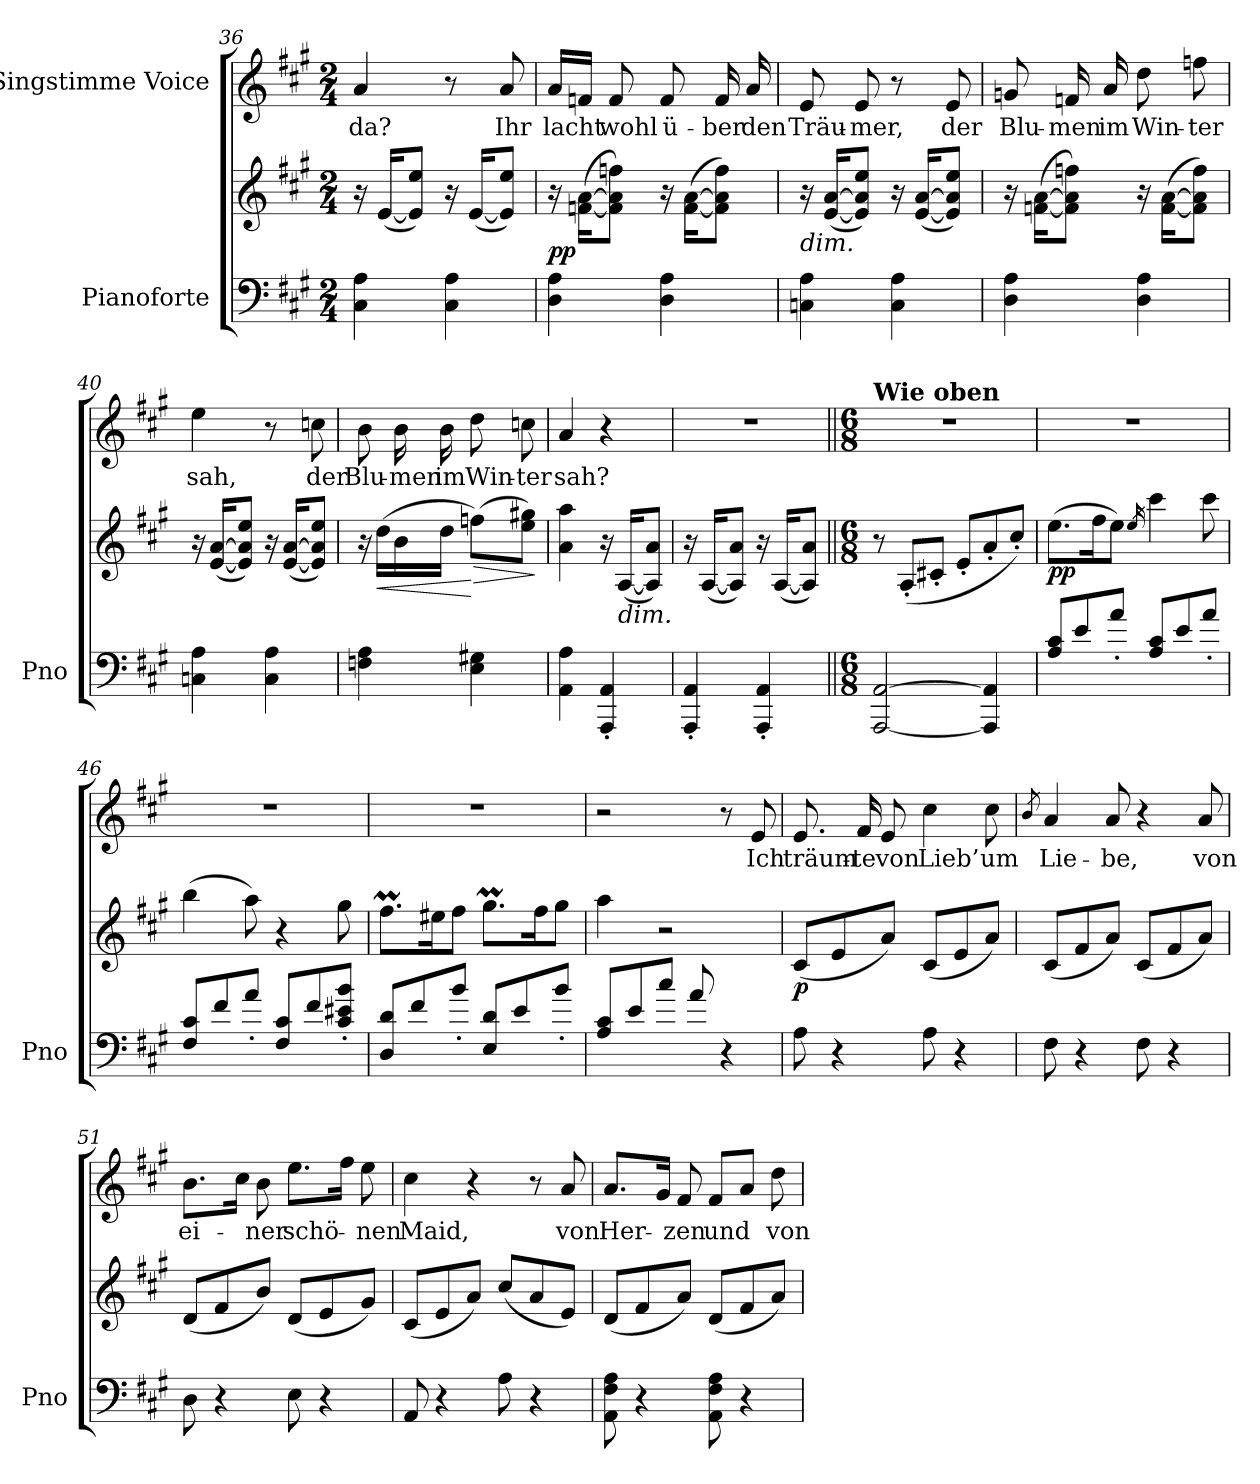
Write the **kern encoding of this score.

**kern	**kern	**dynam	**kern	**text
*part2	*part2	*part2	*part1	*part1
*staff3	*staff2	*staff2/3	*staff1	*staff1
*I"Pianoforte	*	*	*I"Singstimme Voice	*
*I'Pno	*	*	*	*
*clefF4	*clefG2	*	*clefG2	*
*k[f#c#g#]	*k[f#c#g#]	*	*k[f#c#g#]	*
*M2/4	*M2/4	*	*M2/4	*
=36	=36	=36	=36	=36
!	!	!	!	!LO:LY:b
4C#\ 4A\	16r	.	4a/	da?
.	(>[16e/KL	.	.	.
.	8e/] 8ee/J)	.	.	.
4C#\ 4A\	16r	.	8r	.
.	(>[16e/KL	.	.	.
!	!	!	!	!LO:LY:b
.	8e/] 8ee/J)	.	8a/	Ihr
=37	=37	=37	=37	=37
!	!	!LO:DY:b	!	!LO:LY:b
4D\ 4A\	16r	pp	16a/LL	lacht
.	(>[16fn\ [16a\KL	.	16fn/JJ	.
!	!	!	!	!LO:LY:b
.	8f\] 8a\] 8ffn\J)	.	8f/	wohl
!	!	!	!	!LO:LY:b
4D\ 4A\	16r	.	8f/	ü-
.	(>[16f\ [16a\KL	.	.	.
!	!	!	!	!LO:LY:b
.	8f\] 8a\] 8ff\J)	.	16f/	-ber
!	!	!	!	!LO:LY:b
.	.	.	16a/	den
=38	=38	=38	=38	=38
!	!LO:TX:b:i:t=dim.	!	!	!
!	!	!	!	!LO:LY:b
4Cn\ 4A\	16r	.	8e/	Träu-
.	(>[16e/ [16a/KL	.	.	.
!	!	!	!	!LO:LY:b
.	8e/] 8a/] 8ee/J)	.	8e/	-mer,
4C\ 4A\	16r	.	8r	.
.	(>[16e/ [16a/KL	.	.	.
!	!	!	!	!LO:LY:b
.	8e/] 8a/] 8ee/J)	.	8e/	der
!!LO:LB:g=z
=39	=39	=39	=39	=39
!	!	!	!	!LO:LY:b
4D\ 4A\	16r	.	8gn/	Blu-
.	(>[16fn\ [16a\KL	.	.	.
!	!	!	!	!LO:LY:b
.	8f\] 8a\] 8ffn\J)	.	16fn/	-men
!	!	!	!	!LO:LY:b
.	.	.	16a/	im
!	!	!	!	!LO:LY:b
4D\ 4A\	16r	.	8dd\	Win-
.	(>[16f\ [16a\KL	.	.	.
!	!	!	!	!LO:LY:b
.	8f\] 8a\] 8ff\J)	.	8ffn\	-ter
=40	=40	=40	=40	=40
!	!	!	!	!LO:LY:b
4Cn\ 4A\	16r	.	4ee\	sah,
.	(>[16e/ [16a/KL	.	.	.
.	8e/] 8a/] 8ee/J)	.	.	.
4C\ 4A\	16r	.	8r	.
.	(>[16e/ [16a/KL	.	.	.
!	!	!	!	!LO:LY:b
.	8e/] 8a/] 8ee/J)	.	8ccn\	der
=41	=41	=41	=41	=41
!	!	!	!	!LO:LY:b
4Fn\ 4A\	16r	.	8b\	Blu-
!	!	!LO:HP:b	!	!
.	(>16dd\LL	<	.	.
!	!	!	!	!LO:LY:b
.	16b\	.	16b\	-men
!	!	!	!	!LO:LY:b
.	16dd\JJ	.	16b\	im
!	!	!LO:HP:n=1:b	!	!LO:LY:b
4E\ 4G#X\	(>8ffn\L)	[ >	8dd\	Win-
!	!	!	!	!LO:LY:b
.	8ee\ 8gg#X\J)	.	8ccn\	-ter
.	.	]	.	.
=42	=42	=42	=42	=42
!	!	!	!	!LO:LY:b
4AA\ 4A\	4a\ 4aa\	.	4a/	sah?
4AAA/' 4AA/'	16r	.	4r	.
!	!LO:TX:b:i:t=dim.	!	!	!
.	(>[16A/KL	.	.	.
.	8A/] 8a/J)	.	.	.
=43	=43	=43	=43	=43
*	*	*	*MM60	*
4AAA/' 4AA/'	16r	.	2r	.
.	(>[16A/KL	.	.	.
.	8A/] 8a/J)	.	.	.
4AAA/' 4AA/'	16r	.	.	.
.	(>[16A/KL	.	.	.
.	8A/] 8a/J)	.	.	.
!!LO:PB:g=z
=44||	=44||	=44||	=44||	=44||
*M6/8	*M6/8	*	*M6/8	*
!	!	!	!LO:TX:a:B:t=Wie oben	!
[2AAA/ [2AA/	8r	.	2.r	.
.	(<8A'/L	.	.	.
.	8c#X'/J	.	.	.
.	8e'/L	.	.	.
4AAA/] 4AA/]	8a'/	.	.	.
.	8cc#'/J)	.	.	.
=45	=45	=45	=45	=45
!	!	!LO:DY:b	!	!
8A/ 8c#/L	(>8.ee\L	pp	2.r	.
8e/	.	.	.	.
.	16ff#\K	.	.	.
8a'/J	8ee\J)	.	.	.
.	16qee/	.	.	.
8A/ 8c#/L	4ccc#\	.	.	.
8e/	.	.	.	.
8a'/J	8ccc#\	.	.	.
=46	=46	=46	=46	=46
8F#/ 8c#/L	(>4bb\	.	2.r	.
8f#/	.	.	.	.
8a'/J	8aa\)	.	.	.
8F#/ 8c#/L	4r	.	.	.
8f#/	.	.	.	.
8c#/' 8e#X/' 8b/'J	8gg#\	.	.	.
=47	=47	=47	=47	=47
8D/ 8d/L	8.ff#M\L	.	2.r	.
8f#/	.	.	.	.
.	16ee#X\K	.	.	.
8b'/J	8ff#\J	.	.	.
8E/ 8d/L	8.gg#m\L	.	.	.
8e/	.	.	.	.
.	16ff#\K	.	.	.
8b'/J	8gg#\J	.	.	.
=48	=48	=48	=48	=48
8A/ 8c#/L	4aa\	.	2r	.
8e/	.	.	.	.
8cc#/J	2r	.	.	.
8a/	.	.	.	.
4r	.	.	8r	.
!	!	!	!	!LO:LY:b
.	.	.	8e/	Ich
!!LO:LB:g=z
=49	=49	=49	=49	=49
!	!	!LO:DY:b	!	!LO:LY:b
8A\	(<8c#/L	p	8.e/	träum-
4r	8e/	.	.	.
!	!	!	!	!LO:LY:b
.	.	.	16f#/	-te
!	!	!	!	!LO:LY:b
.	8a/J)	.	8e/	von
!	!	!	!	!LO:LY:b
8A\	(<8c#/L	.	4cc#\	Lieb’
4r	8e/	.	.	.
!	!	!	!	!LO:LY:b
.	8a/J)	.	8cc#\	um
=50	=50	=50	=50	=50
.	.	.	8qb/	.
!	!	!	!	!LO:LY:b
8F#\	(<8c#/L	.	4a/	Lie-
4r	8f#/	.	.	.
!	!	!	!	!LO:LY:b
.	8a/J)	.	8a/	-be,
8F#\	(<8c#/L	.	4r	.
4r	8f#/	.	.	.
!	!	!	!	!LO:LY:b
.	8a/J)	.	8a/	von
=51	=51	=51	=51	=51
!	!	!	!	!LO:LY:b
8D\	(<8d/L	.	8.b\L	ei-
4r	8f#/	.	.	.
.	.	.	16cc#\Jk	.
!	!	!	!	!LO:LY:b
.	8b/J)	.	8b\	-ner
!	!	!	!	!LO:LY:b
8E\	(<8d/L	.	8.ee\L	schö-
4r	8e/	.	.	.
.	.	.	16ff#\Jk	.
!	!	!	!	!LO:LY:b
.	8g#/J)	.	8ee\	-nen
=52	=52	=52	=52	=52
!	!	!	!	!LO:LY:b
8AA/	(<8c#/L	.	4cc#\	Maid,
4r	8e/	.	.	.
.	8a/J)	.	4r	.
8A\	(<8cc#/L	.	.	.
4r	8a/	.	8r	.
!	!	!	!	!LO:LY:b
.	8e/J)	.	8a/	von
=53	=53	=53	=53	=53
!	!	!	!	!LO:LY:b
8AA\ 8F#\ 8A\	(<8d/L	.	8.a/L	Her-
4r	8f#/	.	.	.
.	.	.	16g#/Jk	.
!	!	!	!	!LO:LY:b
.	8a/J)	.	8f#/	-zen
!	!	!	!	!LO:LY:b
8AA\ 8F#\ 8A\	(<8d/L	.	8f#/L	und
4r	8f#/	.	8a/J	.
!	!	!	!	!LO:LY:b
.	8a/J)	.	8dd\	von
=	=	=	=	=
*-	*-	*-	*-	*-
